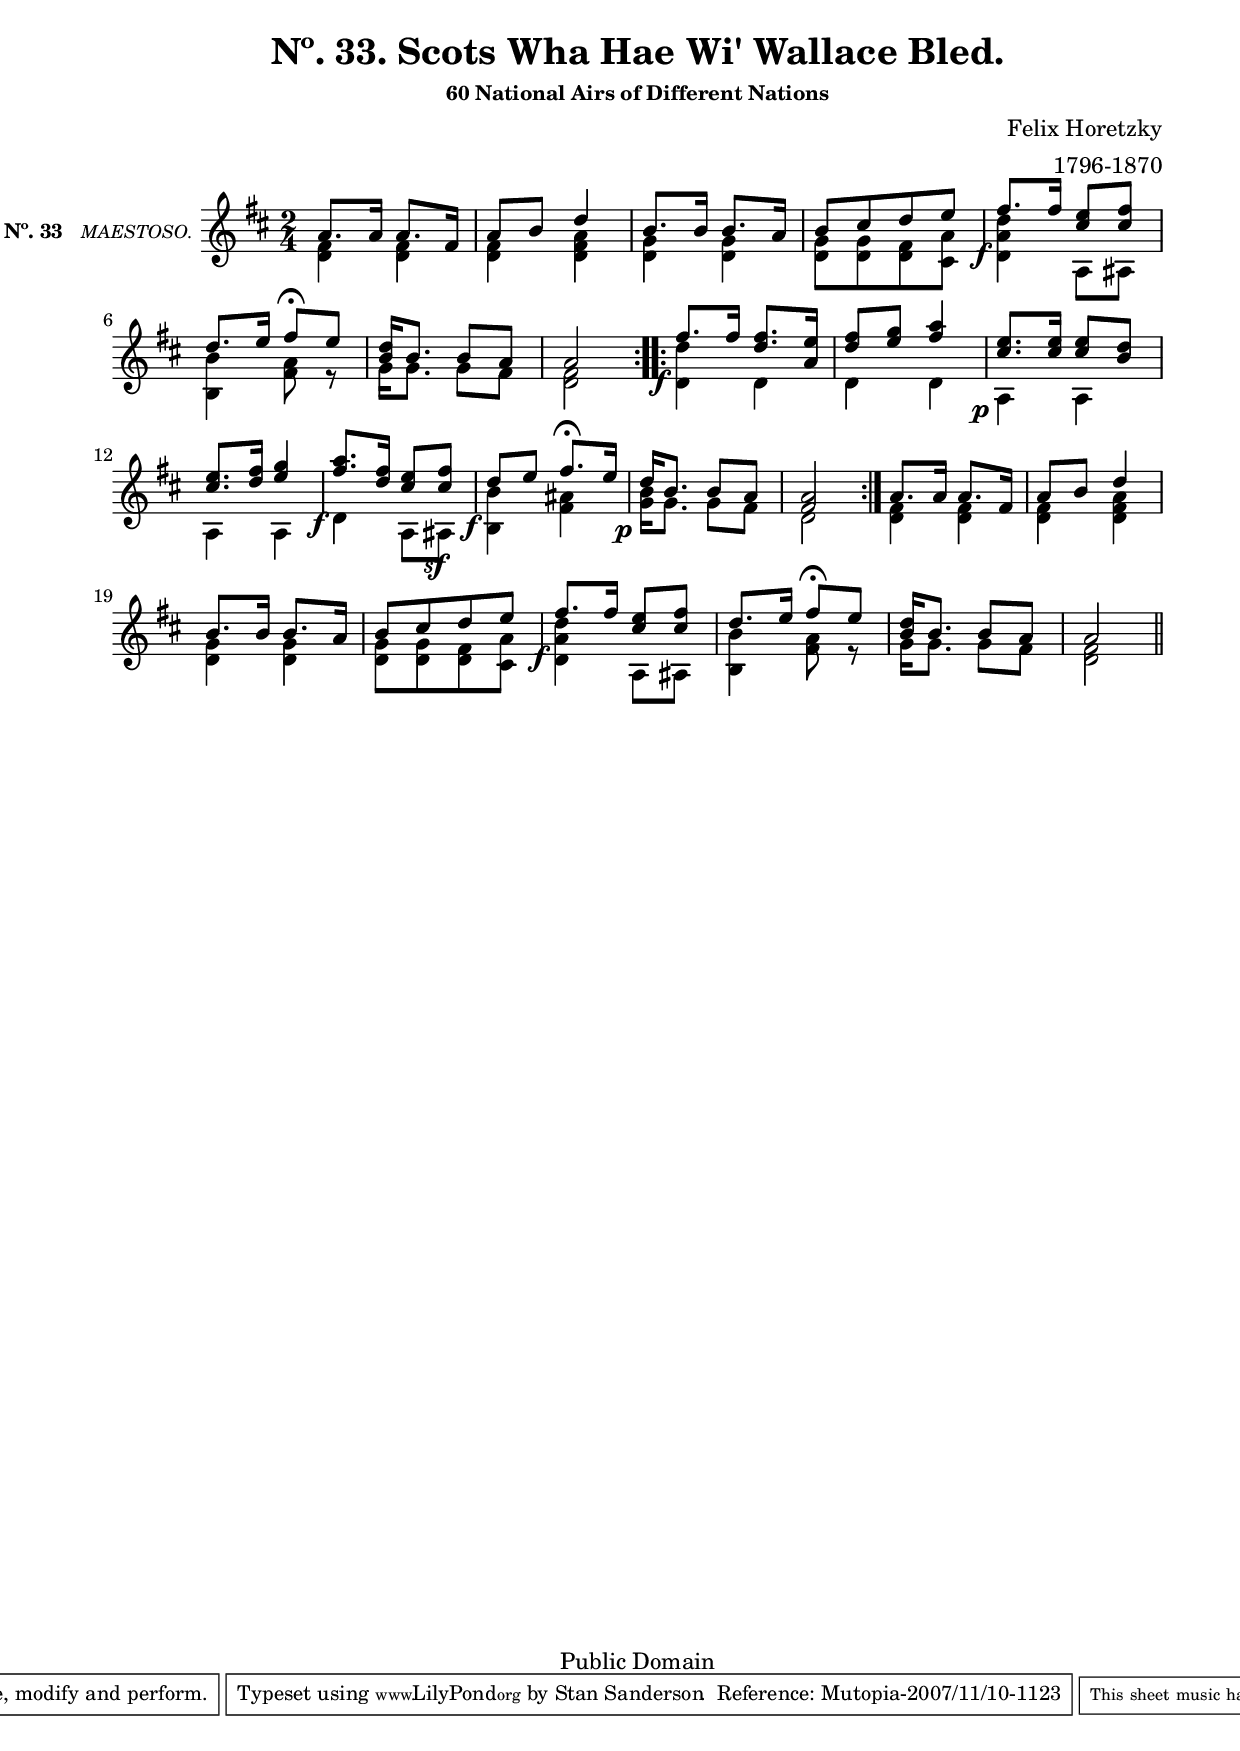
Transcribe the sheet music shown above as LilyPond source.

% Entered on Nov 8, 2007
\version "2.11.34"
%#(set-global-staff-size 17) 

\paper {
%	#(set-paper-size "a4")
%	#(set-paper-size "letter")
	left-margin = 0.75 \in
	line-width = 7.0 \in
	between-system-padding = #2.0
	between-system-space = #2.0
	ragged-last-bottom = ##t 
	ragged-bottom = ##f
}

\header {
	title = "Nº. 33. Scots Wha Hae Wi' Wallace Bled."
	subtitle = ""
	subsubtitle = "60 National Airs of Different Nations"
	composer = \markup{\column \right-align 
	{\line {Felix Horetzky} 1796-1870}}
	meter = ""
% MUTOPIA
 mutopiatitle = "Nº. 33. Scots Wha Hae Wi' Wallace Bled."
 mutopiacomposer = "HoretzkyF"
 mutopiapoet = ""
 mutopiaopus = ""
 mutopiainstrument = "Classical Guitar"
 date = "unk"
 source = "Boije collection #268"
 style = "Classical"
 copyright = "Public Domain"
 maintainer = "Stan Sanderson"
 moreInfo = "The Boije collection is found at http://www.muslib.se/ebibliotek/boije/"
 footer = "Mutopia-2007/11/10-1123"
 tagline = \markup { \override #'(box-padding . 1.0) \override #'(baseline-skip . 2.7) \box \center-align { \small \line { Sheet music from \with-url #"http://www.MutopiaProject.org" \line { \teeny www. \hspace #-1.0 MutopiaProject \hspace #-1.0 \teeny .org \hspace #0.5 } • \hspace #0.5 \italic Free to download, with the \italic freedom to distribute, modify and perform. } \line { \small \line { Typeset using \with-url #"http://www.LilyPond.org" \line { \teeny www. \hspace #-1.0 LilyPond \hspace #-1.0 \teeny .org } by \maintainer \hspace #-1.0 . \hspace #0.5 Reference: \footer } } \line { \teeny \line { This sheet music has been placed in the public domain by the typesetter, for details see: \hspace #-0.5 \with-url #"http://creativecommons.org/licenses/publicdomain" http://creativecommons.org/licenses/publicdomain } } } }
}

%%%%%%%%%%%%%%%%%%%%%%%%%%%%%%%%%%%%
%%
%% Source & comments
%%	
%%  	Felix Horetzky was born in Horyszów Ruski, Poland, January 1, 1796.
%%	Little is known about he came to the guitar. He traveled to Vienna
%%	to study under master guitarrist, Mauro Giuliani. He traveled
%%  	extensively in Europe as a concert performer and teacher. He wrote
%%  	between 100 and 150 pieces for the guitar. He died in Edinburgh
%%  	on October 6, 1870.
%%
%%	This piece is from #268, "60 National Airs of Different Nations",
%%	in the Boije collection and is in the public domain.
%%	
%%	<http://www.muslib.se/ebibliotek/boije/>
%%	Publisher: Chappell (London), no date given.
%%
%%	Carl Boije (1849-1923) was an amateur guitarist whose vast collection
%%	was donated to the State Library of Sweden after his death.
%%
%%	The dynamic markings for the most part follow the original score; obvious
%%	notation errors have been corrected.
%%
%%%%%%%%%%%%%%%%%%%%%%%%%%%%%%%%%%%%

\include "english.ly"

%%%% shortcuts

dol = \markup { \smaller\italic "dolce."}
cres = \markup{\smaller\italic"cresc:"}
cress = \markup{\tiny\smaller\italic"cresc:"}
espr = \markup{\smaller\italic"espres:"}
rit = \markup{\smaller\italic"ritart:"}
atem = \markup{\smaller\italic"a tempo:"}
smz = \markup{\smaller\italic"smorz:"} % smorzando
showTup = { \override TupletNumber #'transparent = ##f
		\override TupletBracket #'transparent = ##f }
hideTup = { \override TupletNumber #'transparent = ##t
		\override TupletBracket #'transparent = ##t }
seg = \markup {\smaller \smaller \musicglyph #"scripts.segno"}
cod = \markup {\smaller \vcenter "to" \hspace #0.7 \smaller \vcenter \musicglyph #"scripts.coda"}
toseg = \markup { \bold \vcenter "to" \hspace #0.7 \vcenter \smaller \musicglyph #"scripts.segno" }
fin = \markup {\smaller \smaller \bold \italic "Fine."}		
I = \once \override NoteColumn #'ignore-collision = ##t
sdu = \once \override Stem #'direction = #UP
sdd = \once \override Stem #'direction = #DOWN

%% End shortcuts


%%%%%%%%%%
%% Reminders
%
%    \once \override DynamicText #'extra-offset = #'(-3.75 . 5.5)
%    \once \override TextScript #'extra-offset = #'( 0.8 . -2.3 )
%    \once \override Stem #'length-fraction = #0.8
%    \once \override Beam #'positions = #'(-2.2 . -3.0)
%
%%%%%%%%%%

upper = \relative c''{
	\set Staff.instrumentName=\markup{ \center-align 
	{\smaller\bold "Nº. 33  " \smaller\smaller\italic "MAESTOSO. " 
	}}
	\repeat volta 2 {
		a8. a16 a8. fs16 |
		a8 b d4 |
		b8. b16 b8. a16 |
		b8[ cs d e] |
		fs8. fs16 <e cs>8 <fs cs> |
		d8. e16 fs8\fermata e |
		<d b>16 b8. b8 a |
		a2 |
	}

	\repeat volta 2 {
		fs'8. fs16 <fs d>8. <e a,>16 |
		<fs d>8 <g e> <a fs>4 |
		<e cs>8. <e cs>16 <e cs>8 <d b> |
		<e cs>8. <fs d>16 <g e>4 |
		<a fs>8. <fs d>16 <e cs>8 <fs cs> |
		d e fs8.\fermata e16 |
		d16 b8. b8 a |
		<a fs>2 |
	}
	a8. a16 a8. fs16 |
	a8 b d4 |
	b8. b16 b8. a16 |
	b8[ cs d e] |
	fs8. fs16 <e cs>8 <fs cs> |
	d8. e16 fs8\fermata e |
	<d b>16 b8. b8 a |
	a2 |
}
 



lower = \relative c' { 
	\override Staff.NoteCollision 
	#'merge-differently-headed = ##t
	\set fingeringOrientations = #'(left)
	\repeat volta 2 {
		<fs d>4 <fs d> |
		<fs d> <a fs d> |
		<g d> <g d> |
		<d g>8[ <d g> <fs d> <a cs,>] |
		\once \override DynamicText #'extra-offset = #'(-2.2 . 2.5)
		<d a d,>4_\f a,8 as |
		<b' b,>4 <a fs>8 r |
		g16 g8. g8 fs |
		<fs d>2 |		
	}	
	\repeat volta 2 {
		\once \override DynamicText #'extra-offset = #'(-2.2 . 2.5)
		<d' d,>4_\f d, |
		d d |
		\once \override DynamicText #'extra-offset = #'(-2.2 . 2.5)
		a_\p a |
		a a |
		\once \override DynamicText #'extra-offset = #'(-2.2 . 1.8)
		d_\f a8 
		\once \override DynamicText #'extra-offset = #'(-1.0 . 0.7) 
			as_\sf |
		\once \override DynamicText #'extra-offset = #'(-2.2 . 2.5)
		<b' b,>4_\f <as fs> |
		\once \override DynamicText #'extra-offset = #'(-2.2 . 1.5)
		<b g>16_\p g8. g8 fs |
		d2 |		
	}
	<fs d>4 <fs d> |
	<fs d> <a fs d> |
	<g d> <g d> |
	<d g>8[ <d g> <fs d> <a cs,>] |
	\once \override DynamicText #'extra-offset = #'(-2.2 . 2.5)
	<d a d,>4_\f a,8 as |
	<b' b,>4 <a fs>8 r |
	g16 g8. g8 fs |
	<fs d>2 |		

}

staffClassicalGuitar = \new Staff  {
		\time 2/4
		\key d \major
		\set Staff.connectArpeggios = ##t
		\set Staff.midiInstrument="acoustic guitar (nylon)"
		<<
			\new Voice = A { \voiceOne  \upper }
			\new Voice = C { \voiceFour  \lower }
		>>
		\bar "||"   %%  "|."
}

\score { 
		<<
			\staffClassicalGuitar
		>>
		}
		
\layout  {\context {
   \Staff
   \consists Span_arpeggio_engraver
 } }

\score {
	\unfoldRepeats
	\staffClassicalGuitar
	\midi {
		\context {
			\Score
			tempoWholesPerMinute = #(ly:make-moment 72 4)
		}
		\context {
			\Voice
			\remove "Dynamic_performer"
	    }
    }
}
